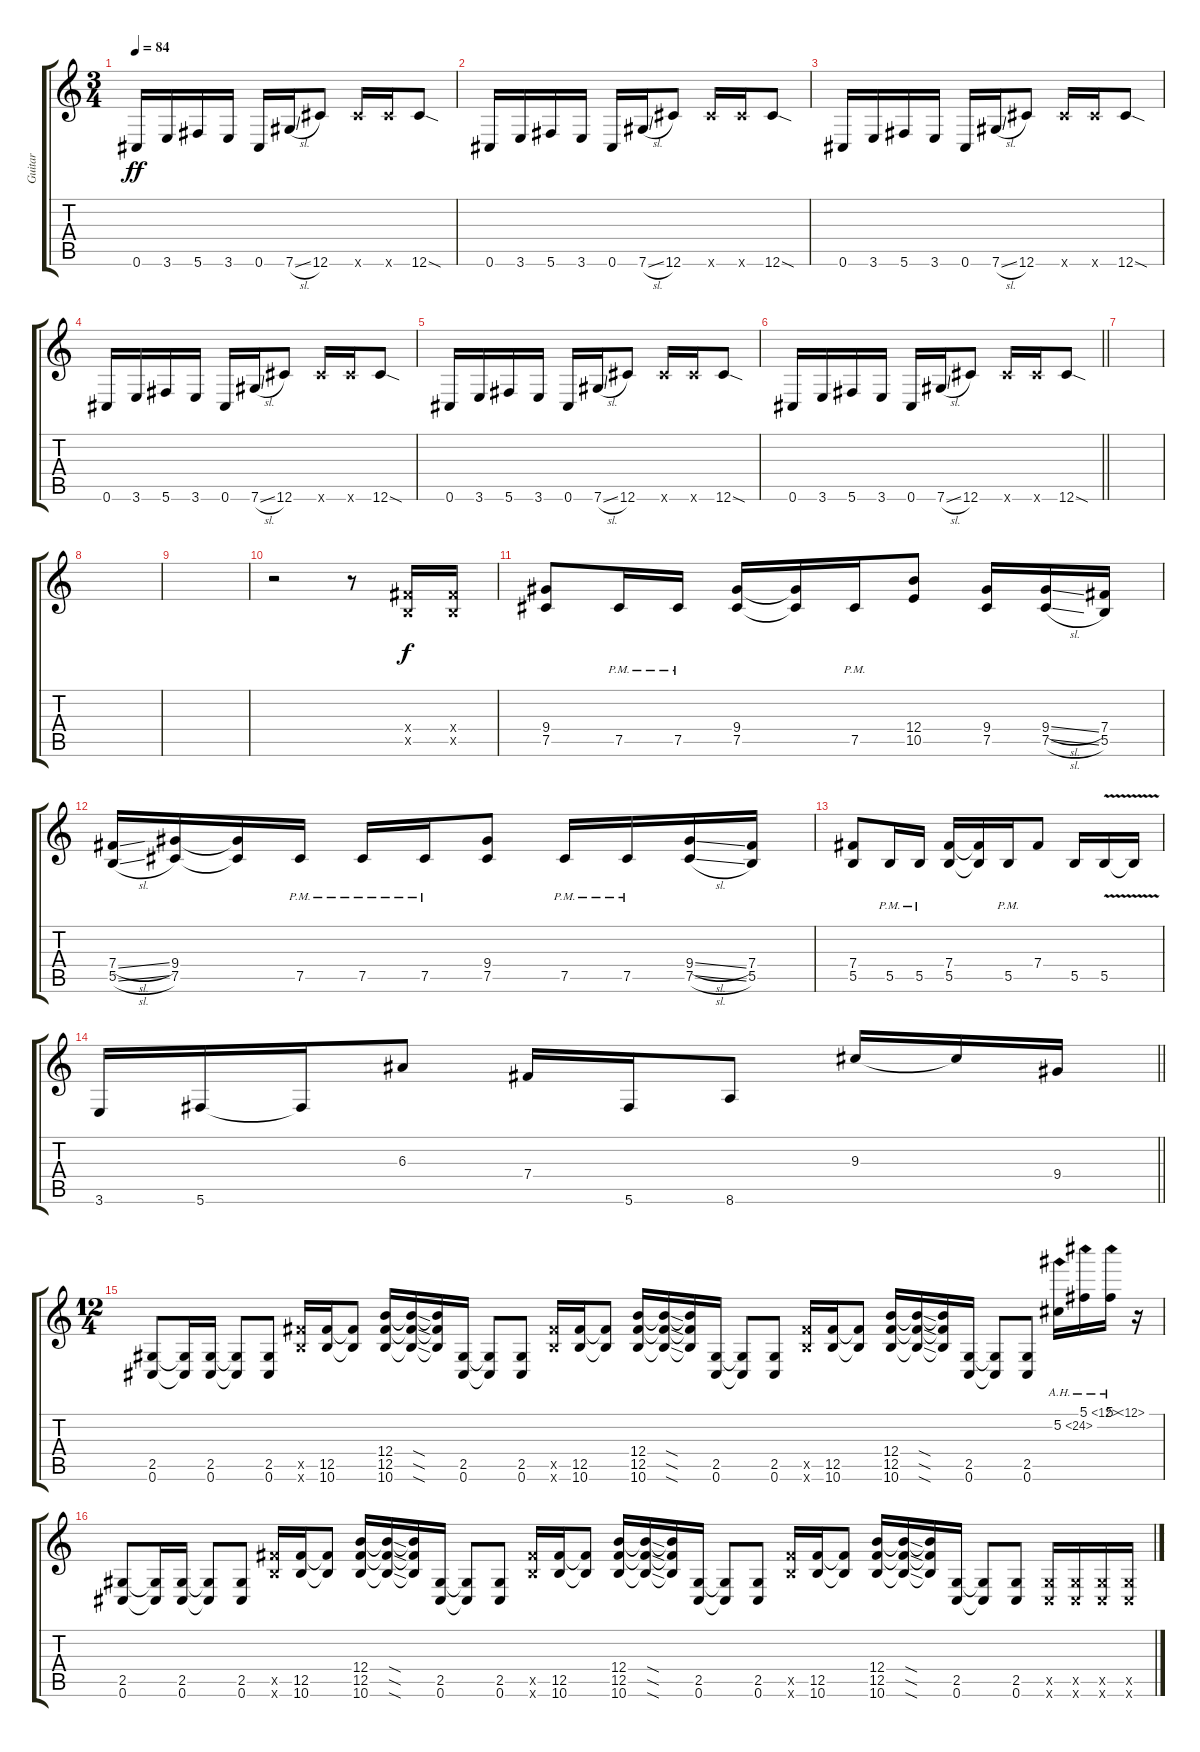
\track ("Guitar" "Guitar") {instrument electricguitarclean}
\staff {score tabs}
\tuning (Db4 Ab3 E3 B2 Gb2 Db2) {hide}
\ts (3 4)
\tempo 84
\clef g2
\ks c
0.6.16{dy ff} 3.6.16 5.6.16 3.6.16 0.6.16 7.6{sl}.16 12.6.8 12.6{x}.16 12.6{x}.16 12.6{sod}.8 |
0.6.16 3.6.16 5.6.16 3.6.16 0.6.16 7.6{sl}.16 12.6.8 12.6{x}.16 12.6{x}.16 12.6{sod}.8 |
0.6.16 3.6.16 5.6.16 3.6.16 0.6.16 7.6{sl}.16 12.6.8 12.6{x}.16 12.6{x}.16 12.6{sod}.8 |
0.6.16 3.6.16 5.6.16 3.6.16 0.6.16 7.6{sl}.16 12.6.8 12.6{x}.16 12.6{x}.16 12.6{sod}.8 |
0.6.16 3.6.16 5.6.16 3.6.16 0.6.16 7.6{sl}.16 12.6.8 12.6{x}.16 12.6{x}.16 12.6{sod}.8 |
\barLineRight lightlight
0.6.16 3.6.16 5.6.16 3.6.16 0.6.16 7.6{sl}.16 12.6.8 12.6{x}.16 12.6{x}.16 12.6{sod}.8 |
\section ("" "")
|
|
|
r.2 r.8 (7.4{x} 5.5{x}).16{dy f} (7.4{x} 5.5{x}).16 |
(9.4 7.5).8 7.5{pm}.16 7.5{pm}.16 (9.4 7.5).16 (9.4{t} 7.5{t}).16 7.5{pm}.16 (12.4 10.5).8 (9.4 7.5).16 (9.4{sl} 7.5{sl}).16 (7.4 5.5).16 |
(7.4{sl} 5.5{sl}).16 (9.4 7.5).16 (9.4{t} 7.5{t}).16 7.5{pm}.16 7.5{pm}.16 7.5{pm}.16 (9.4 7.5).8 7.5{pm}.16 7.5{pm}.16 (9.4{sl} 7.5{sl}).16 (7.4 5.5).16 |
(7.4 5.5).8 5.5{pm}.16 5.5{pm}.16 (7.4 5.5).16 (7.4{t} 5.5{t}).16 5.5{pm}.16 7.4.8 5.5.16 5.5{v}.16 5.5{t}.16 |
\barLineRight lightlight
3.6.16 5.6.16 5.6{t}.16 6.3.8 7.4.16 5.6.16 8.6.8 9.3.16 9.3{t}.16 9.4.16 |
\ts (12 4)
\section ("" "")
(2.5 0.6).8 (2.5{t} 0.6{t}).16 (2.5 0.6).16 (2.5{t} 0.6{t}).8 (2.5 0.6).8 (12.5{x} 10.6{x}).16 (12.5 10.6).16 (12.5{t} 10.6{t}).8 (12.4 12.5 10.6).16 (12.4{sod t} 12.5{sod t} 10.6{sod t}).16 (12.4{t} 12.5{t} 10.6{t}).16 (2.5 0.6).16 (2.5{t} 0.6{t}).8 (2.5 0.6).8 (12.5{x} 10.6{x}).16 (12.5 10.6).16 (12.5{t} 10.6{t}).8 (12.4 12.5 10.6).16 (12.4{sod t} 12.5{sod t} 10.6{sod t}).16 (12.4{t} 12.5{t} 10.6{t}).16 (2.5 0.6).16 (2.5{t} 0.6{t}).8 (2.5 0.6).8 (12.5{x} 10.6{x}).16 (12.5 10.6).16 (12.5{t} 10.6{t}).8 (12.4 12.5 10.6).16 (12.4{sod t} 12.5{sod t} 10.6{sod t}).16 (12.4{t} 12.5{t} 10.6{t}).16 (2.5 0.6).16 (2.5{t} 0.6{t}).8 (2.5 0.6).8 5.2{ah 19}.16 5.1{ah 7}.16 5.1{ah 7}.16 r.16 |
(2.5 0.6).8 (2.5{t} 0.6{t}).16 (2.5 0.6).16 (2.5{t} 0.6{t}).8 (2.5 0.6).8 (12.5{x} 10.6{x}).16 (12.5 10.6).16 (12.5{t} 10.6{t}).8 (12.4 12.5 10.6).16 (12.4{sod t} 12.5{sod t} 10.6{sod t}).16 (12.4{t} 12.5{t} 10.6{t}).16 (2.5 0.6).16 (2.5{t} 0.6{t}).8 (2.5 0.6).8 (12.5{x} 10.6{x}).16 (12.5 10.6).16 (12.5{t} 10.6{t}).8 (12.4 12.5 10.6).16 (12.4{sod t} 12.5{sod t} 10.6{sod t}).16 (12.4{t} 12.5{t} 10.6{t}).16 (2.5 0.6).16 (2.5{t} 0.6{t}).8 (2.5 0.6).8 (12.5{x} 10.6{x}).16 (12.5 10.6).16 (12.5{t} 10.6{t}).8 (12.4 12.5 10.6).16 (12.4{sod t} 12.5{sod t} 10.6{sod t}).16 (12.4{t} 12.5{t} 10.6{t}).16 (2.5 0.6).16 (2.5{t} 0.6{t}).8 (2.5 0.6).8 (2.5{x} 0.6{x}).16 (2.5{x} 0.6{x}).16 (2.5{x} 0.6{x}).16 (2.5{x} 0.6{x}).16
